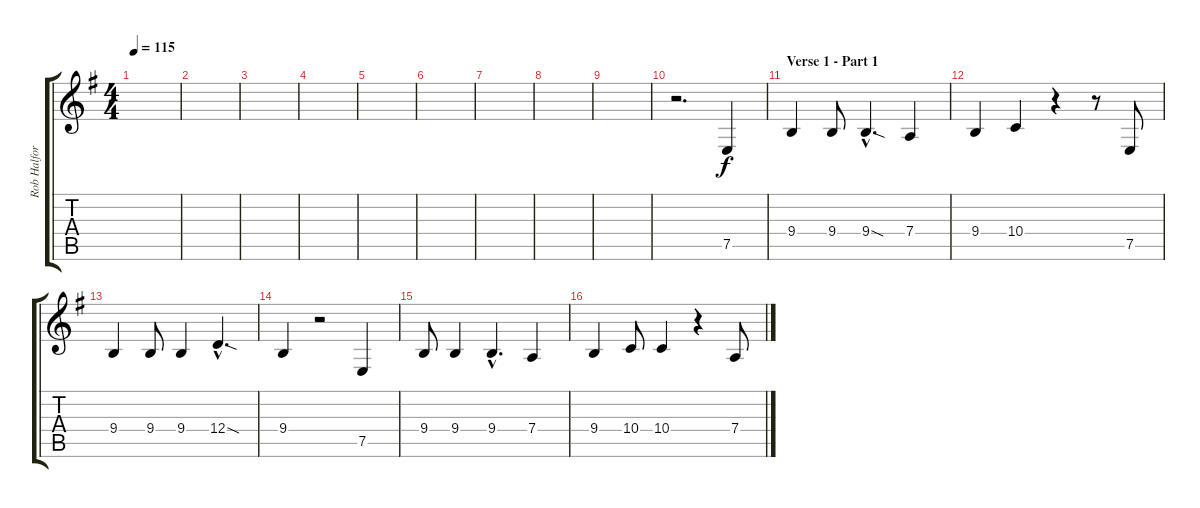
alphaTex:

\track ("Rob Halford" "Rob Halfor") {instrument pad1newage}
\staff {score tabs}
\tuning (E4 B3 G3 D3 A2 E2) {hide}
\ts (4 4)
\tempo 115
\clef g2
\ks eminor
|
|
|
|
|
|
|
|
|
r.2{d} 7.5.4 |
\section ("" "Verse 1 - Part 1")
9.4.4 9.4.8 9.4{sod hac}.4{d} 7.4.4 |
9.4.4 10.4.4 r.4 r.8 7.5.8 |
9.4.4 9.4.8 9.4.4 12.4{sod hac}.4{d} |
9.4.4 r.2 7.5.4 |
9.4.8 9.4.4 9.4{hac}.4{d} 7.4.4 |
9.4.4 10.4.8 10.4.4 r.4 7.4.8
